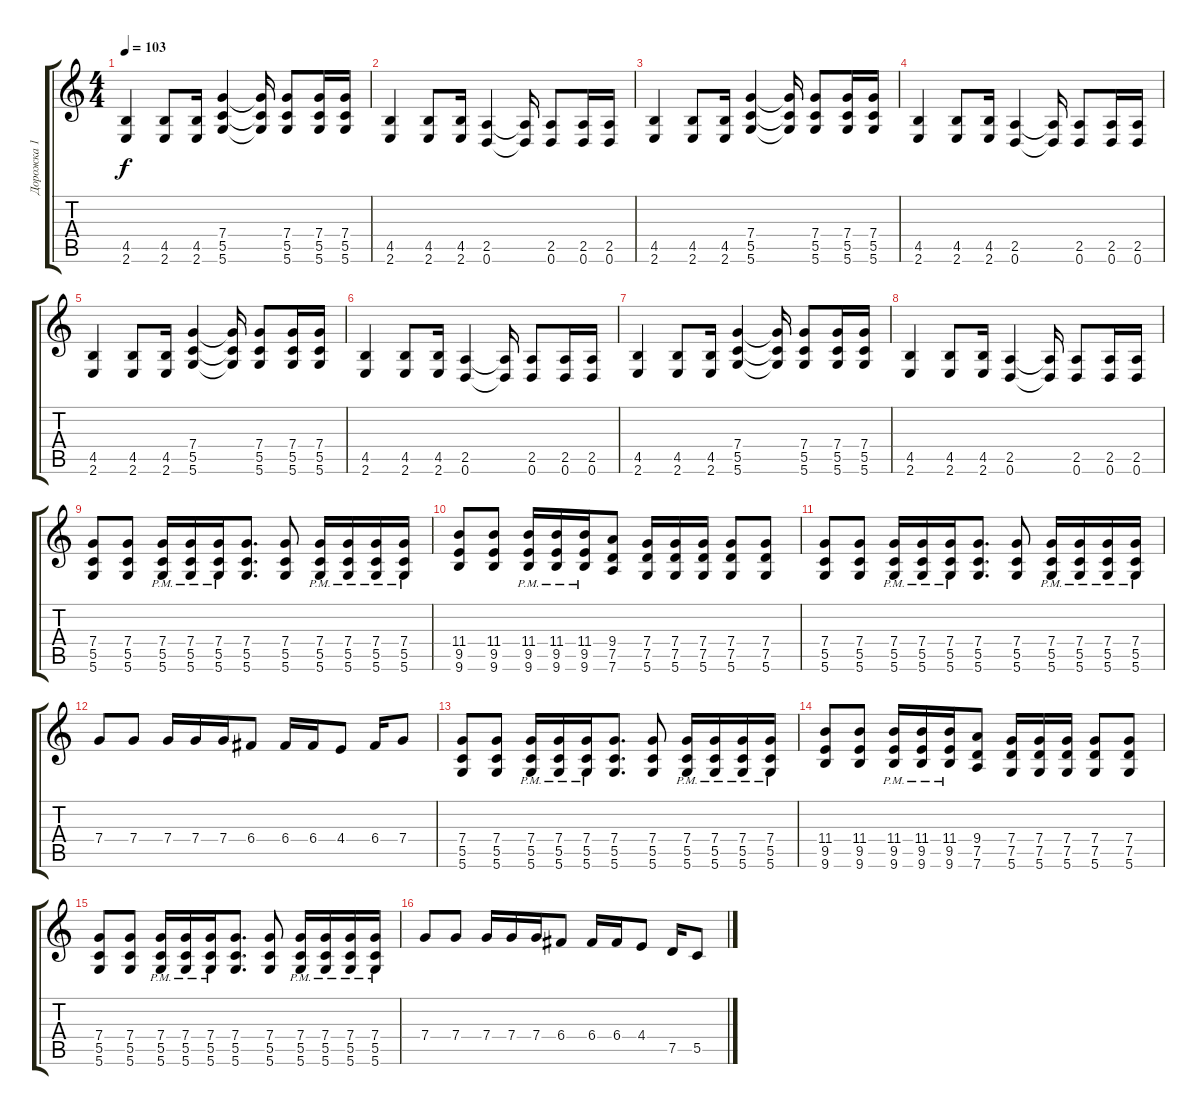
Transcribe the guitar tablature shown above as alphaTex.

\track ("Дорожка 1" "Дорожка 1") {instrument distortionguitar}
\staff {score tabs}
\tuning (D4 A3 F3 C3 G2 D2) {hide}
\ts (4 4)
\tempo 103
\clef g2
\ks c
(4.5 2.6).4{dy f} (4.5 2.6).8 (4.5 2.6).16 (7.4 5.5 5.6).4 (7.4{t} 5.5{t} 5.6{t}).16 (7.4 5.5 5.6).8 (7.4 5.5 5.6).16 (7.4 5.5 5.6).16 |
(4.5 2.6).4 (4.5 2.6).8 (4.5 2.6).16 (2.5 0.6).4 (2.5{t} 0.6{t}).16 (2.5 0.6).8 (2.5 0.6).16 (2.5 0.6).16 |
(4.5 2.6).4 (4.5 2.6).8 (4.5 2.6).16 (7.4 5.5 5.6).4 (7.4{t} 5.5{t} 5.6{t}).16 (7.4 5.5 5.6).8 (7.4 5.5 5.6).16 (7.4 5.5 5.6).16 |
(4.5 2.6).4 (4.5 2.6).8 (4.5 2.6).16 (2.5 0.6).4 (2.5{t} 0.6{t}).16 (2.5 0.6).8 (2.5 0.6).16 (2.5 0.6).16 |
(4.5 2.6).4 (4.5 2.6).8 (4.5 2.6).16 (7.4 5.5 5.6).4 (7.4{t} 5.5{t} 5.6{t}).16 (7.4 5.5 5.6).8 (7.4 5.5 5.6).16 (7.4 5.5 5.6).16 |
(4.5 2.6).4 (4.5 2.6).8 (4.5 2.6).16 (2.5 0.6).4 (2.5{t} 0.6{t}).16 (2.5 0.6).8 (2.5 0.6).16 (2.5 0.6).16 |
(4.5 2.6).4 (4.5 2.6).8 (4.5 2.6).16 (7.4 5.5 5.6).4 (7.4{t} 5.5{t} 5.6{t}).16 (7.4 5.5 5.6).8 (7.4 5.5 5.6).16 (7.4 5.5 5.6).16 |
(4.5 2.6).4 (4.5 2.6).8 (4.5 2.6).16 (2.5 0.6).4 (2.5{t} 0.6{t}).16 (2.5 0.6).8 (2.5 0.6).16 (2.5 0.6).16 |
(7.4 5.5 5.6).8 (7.4 5.5 5.6).8 (7.4{pm} 5.5{pm} 5.6{pm}).16 (7.4{pm} 5.5{pm} 5.6{pm}).16 (7.4{pm} 5.5{pm} 5.6{pm}).16 (7.4 5.5 5.6).8{d} (7.4 5.5 5.6).8 (7.4{pm} 5.5{pm} 5.6{pm}).16 (7.4{pm} 5.5{pm} 5.6{pm}).16 (7.4{pm} 5.5{pm} 5.6{pm}).16 (7.4{pm} 5.5{pm} 5.6{pm}).16 |
(11.4 9.5 9.6).8 (11.4 9.5 9.6).8 (11.4{pm} 9.5{pm} 9.6{pm}).16 (11.4{pm} 9.5{pm} 9.6{pm}).16 (11.4{pm} 9.5{pm} 9.6{pm}).16 (9.4 7.5 7.6).8 (7.4 7.5 5.6).16 (7.4 7.5 5.6).16 (7.4 7.5 5.6).16 (7.4 7.5 5.6).8 (7.4 7.5 5.6).8 |
(7.4 5.5 5.6).8 (7.4 5.5 5.6).8 (7.4{pm} 5.5{pm} 5.6{pm}).16 (7.4{pm} 5.5{pm} 5.6{pm}).16 (7.4{pm} 5.5{pm} 5.6{pm}).16 (7.4 5.5 5.6).8{d} (7.4 5.5 5.6).8 (7.4{pm} 5.5{pm} 5.6{pm}).16 (7.4{pm} 5.5{pm} 5.6{pm}).16 (7.4{pm} 5.5{pm} 5.6{pm}).16 (7.4{pm} 5.5{pm} 5.6{pm}).16 |
7.4.8 7.4.8 7.4.16 7.4.16 7.4.16 6.4.8 6.4.16 6.4.16 4.4.8 6.4.16 7.4.8 |
(7.4 5.5 5.6).8 (7.4 5.5 5.6).8 (7.4{pm} 5.5{pm} 5.6{pm}).16 (7.4{pm} 5.5{pm} 5.6{pm}).16 (7.4{pm} 5.5{pm} 5.6{pm}).16 (7.4 5.5 5.6).8{d} (7.4 5.5 5.6).8 (7.4{pm} 5.5{pm} 5.6{pm}).16 (7.4{pm} 5.5{pm} 5.6{pm}).16 (7.4{pm} 5.5{pm} 5.6{pm}).16 (7.4{pm} 5.5{pm} 5.6{pm}).16 |
(11.4 9.5 9.6).8 (11.4 9.5 9.6).8 (11.4{pm} 9.5{pm} 9.6{pm}).16 (11.4{pm} 9.5{pm} 9.6{pm}).16 (11.4{pm} 9.5{pm} 9.6{pm}).16 (9.4 7.5 7.6).8 (7.4 7.5 5.6).16 (7.4 7.5 5.6).16 (7.4 7.5 5.6).16 (7.4 7.5 5.6).8 (7.4 7.5 5.6).8 |
(7.4 5.5 5.6).8 (7.4 5.5 5.6).8 (7.4{pm} 5.5{pm} 5.6{pm}).16 (7.4{pm} 5.5{pm} 5.6{pm}).16 (7.4{pm} 5.5{pm} 5.6{pm}).16 (7.4 5.5 5.6).8{d} (7.4 5.5 5.6).8 (7.4{pm} 5.5{pm} 5.6{pm}).16 (7.4{pm} 5.5{pm} 5.6{pm}).16 (7.4{pm} 5.5{pm} 5.6{pm}).16 (7.4{pm} 5.5{pm} 5.6{pm}).16 |
7.4.8 7.4.8 7.4.16 7.4.16 7.4.16 6.4.8 6.4.16 6.4.16 4.4.8 7.5.16 5.5.8
